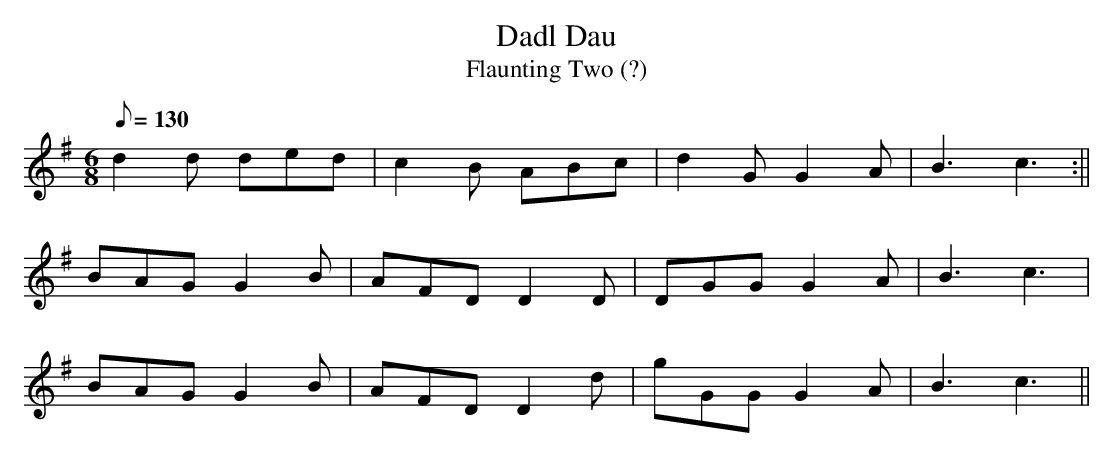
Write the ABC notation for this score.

X:1
T:Dadl Dau
T:Flaunting Two (?)
M:6/8
L:1/8
Q:130
K:G
d2d ded|c2B ABc|d2GG2A|B3c3:||
BAGG2B|AFDD2D|DGGG2A|B3c3|
BAGG2B|AFDD2d|gGGG2A|B3c3||
